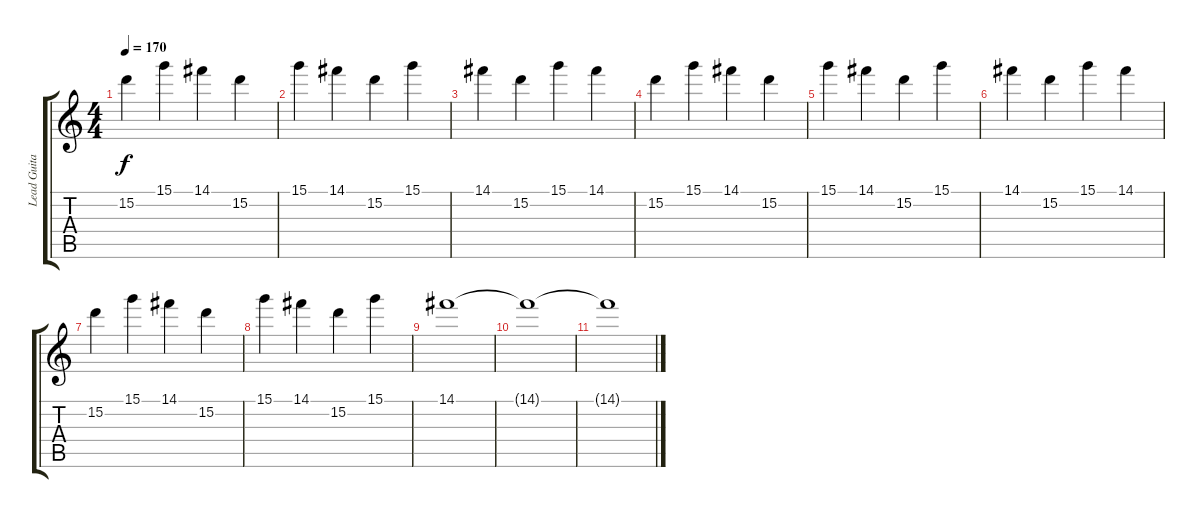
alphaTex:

\track ("Lead Guitar" "Lead Guita") {instrument overdrivenguitar}
\staff {score tabs}
\tuning (E4 B3 G3 D3 A2 E2) {hide}
\ts (4 4)
\tempo 170
\clef g2
\ks c
15.2.4{dy f} 15.1.4 14.1.4 15.2.4 |
15.1.4 14.1.4 15.2.4 15.1.4 |
14.1.4 15.2.4 15.1.4 14.1.4 |
15.2.4 15.1.4 14.1.4 15.2.4 |
15.1.4 14.1.4 15.2.4 15.1.4 |
14.1.4 15.2.4 15.1.4 14.1.4 |
15.2.4 15.1.4 14.1.4 15.2.4 |
15.1.4 14.1.4 15.2.4 15.1.4 |
14.1.1{volume 0} |
14.1{t}.1 |
14.1{t}.1
